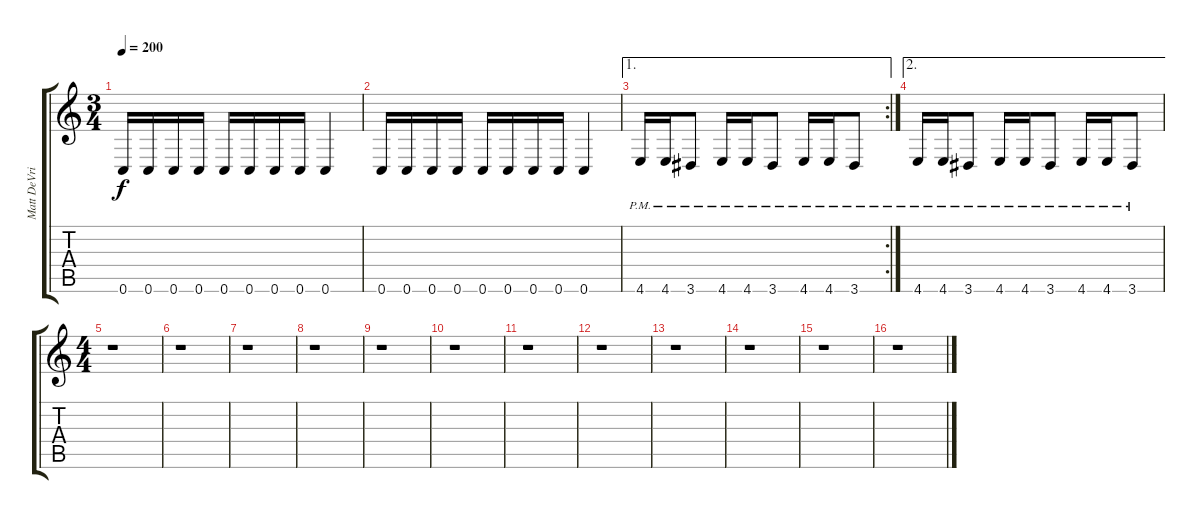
\track ("Matt DeVries" "Matt DeVri") {instrument distortionguitar}
\staff {score tabs}
\tuning (D4 A3 F3 C3 G2 C2) {hide}
\ts (3 4)
\tempo 200
\clef g2
\ks c
0.6.16{dy f} 0.6.16 0.6.16 0.6.16 0.6.16 0.6.16 0.6.16 0.6.16 0.6.4 |
0.6.16 0.6.16 0.6.16 0.6.16 0.6.16 0.6.16 0.6.16 0.6.16 0.6.4 |
\ae 1
\rc 2
4.6{pm}.16 4.6{pm}.16 3.6{pm}.8 4.6{pm}.16 4.6{pm}.16 3.6{pm}.8 4.6{pm}.16 4.6{pm}.16 3.6{pm}.8 |
\ae 2
4.6{pm}.16 4.6{pm}.16 3.6{pm}.8 4.6{pm}.16 4.6{pm}.16 3.6{pm}.8 4.6{pm}.16 4.6{pm}.16 3.6{pm}.8 |
\ts (4 4)
r.1 |
r.1 |
r.1 |
r.1 |
r.1 |
r.1 |
r.1 |
r.1 |
r.1 |
r.1 |
r.1 |
r.1
